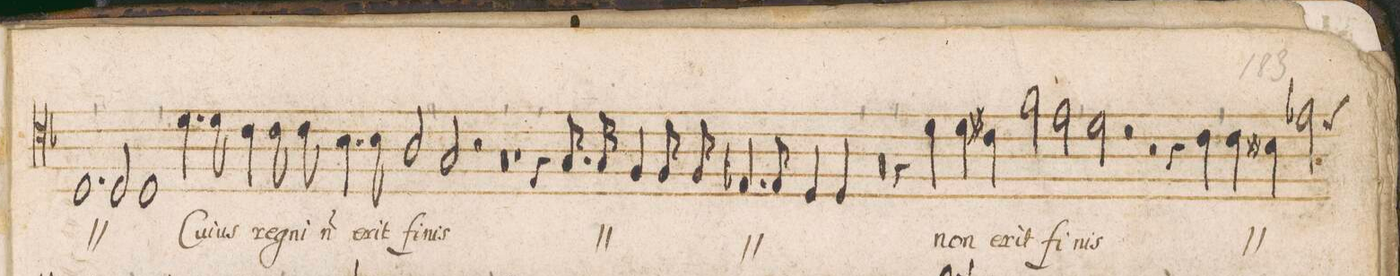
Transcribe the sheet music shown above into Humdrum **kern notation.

**kern	**text
*I"ALTVS	*
*clefC4	*
*k[b-]	*
*met(C|)	*
*M2/1	*
1.D/	mor-
=124-	=124-
2D/	-tu-
1D/	-os
*	*Xij
=125-	=125-
4.d\	Cu-
8d\	-ius
4c\	re-
8c\	-gni
8c\	n(on)
4.B-\	e-
8B-\	-rit
2A/	fi-
=126-	=126-
2G/	-nis
2r	.
0r	.
=127-	=127-
1r	.
=128-	=128-
4r	.
*	*ij
8.G/	Cu-
16G/	-ius
4F/	re-
8F/	-gni
8F/	n(on)
4.E-X/	e-
8E-/	-rit
4D/	fi-
4D/	-nis
*	*Xij
=129-	=129-
0r	.
=130-	=130-
4r	.
4d\	non
4d\	e-
4c#X\	-rit
2f\	fi-
2eny\	.
=131-	=131-
2d\	-nis
2r	.
2r	.
4r	.
*	*ij
4cny\	non
=132-	=132-
4c\	e-
4Bn\	-rit
2e-X\	fi-
*-	*-
